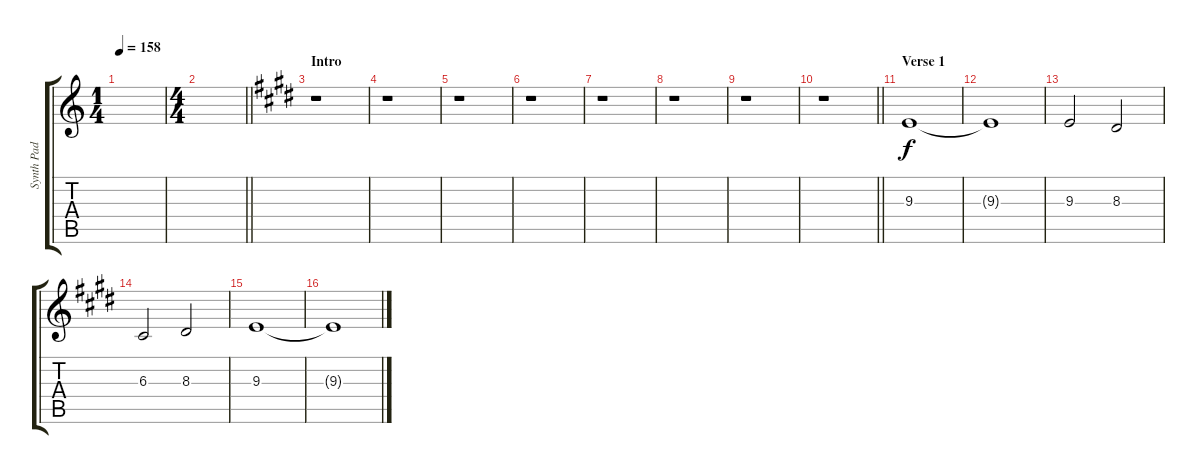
\track ("Synth Pad" "Synth Pad") {instrument pad3polysynth}
\staff {score tabs}
\tuning (E4 B3 G3 D3 A2 E2) {hide}
\ts (1 4)
\tempo 158
\clef g2
\ks c
|
\ts (4 4)
\barLineRight lightlight
|
\section ("" "Intro")
\ks e
r.1 |
\ks c#minor
r.1 |
\ks e
r.1 |
\ks c#minor
r.1 |
\ks e
r.1 |
\ks c#minor
r.1 |
\ks e
r.1 |
\barLineRight lightlight
\ks c#minor
r.1 |
\section ("" "Verse 1")
\ks e
9.3.1 |
\ks c#minor
9.3{t}.1 |
9.3.2 8.3.2 |
6.3.2 8.3.2 |
\ks e
9.3.1 |
\ks c#minor
9.3{t}.1
